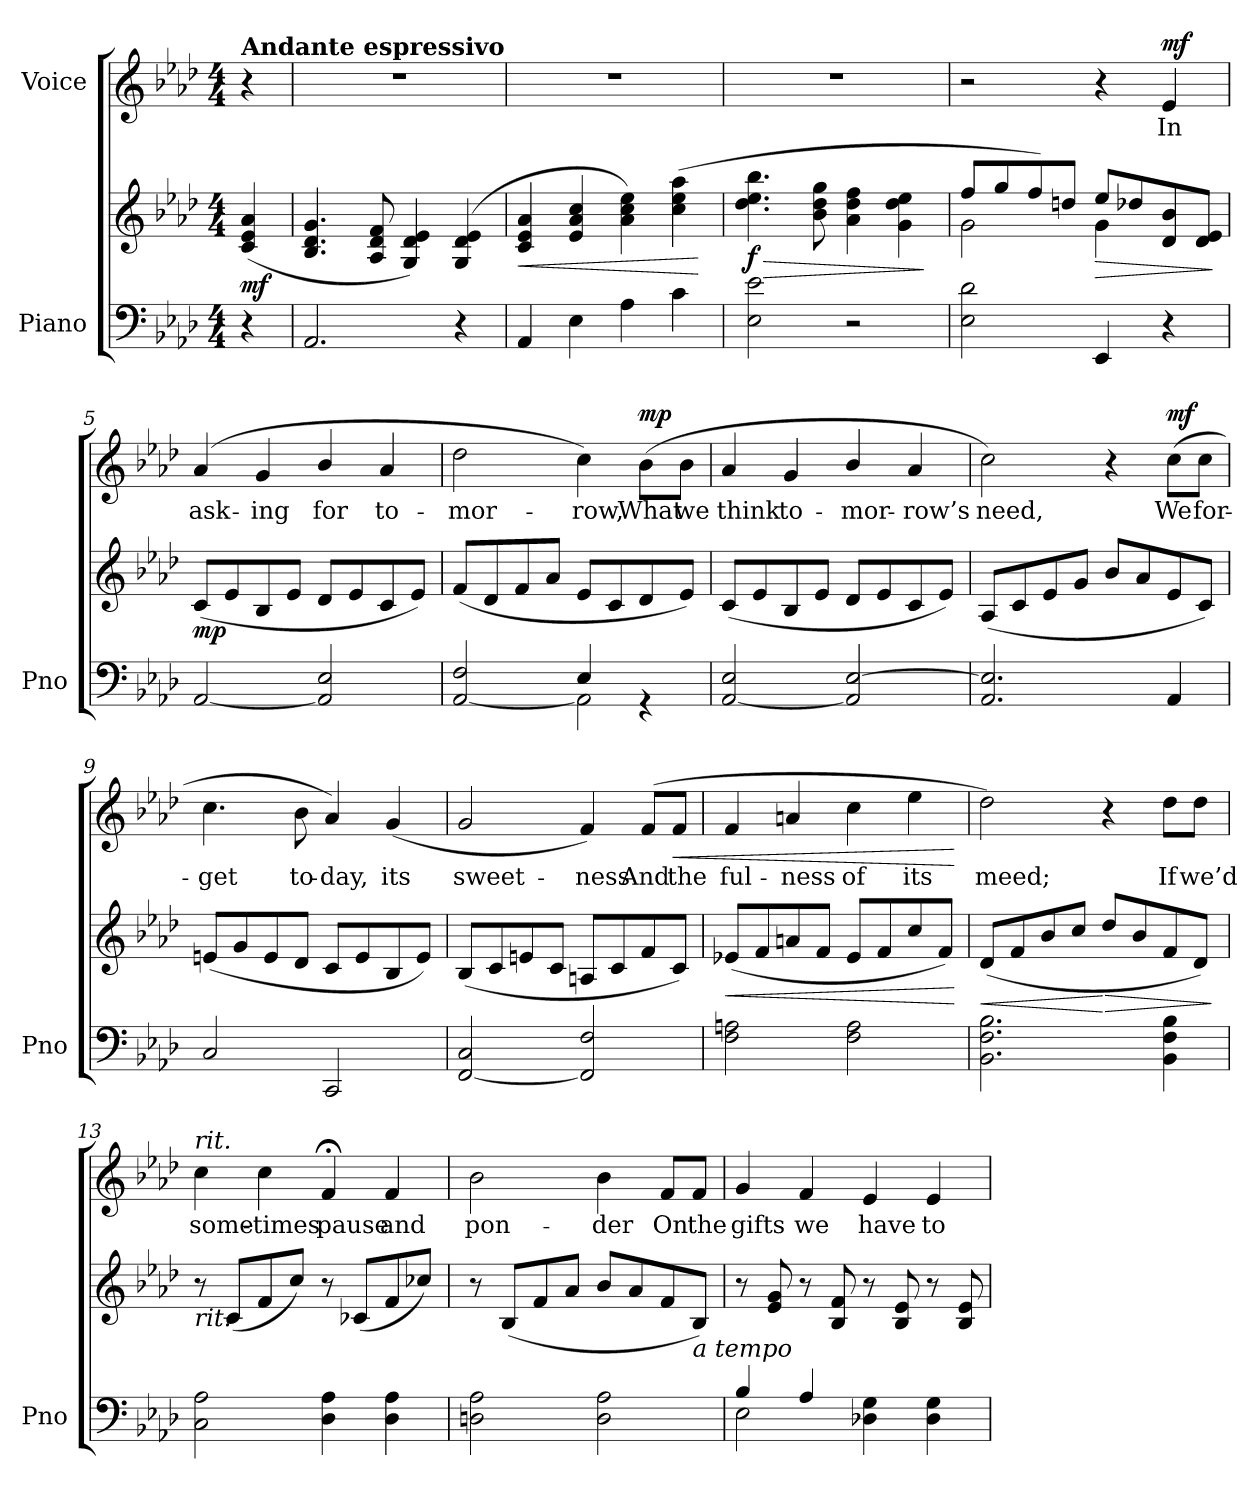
**kern	**kern	**dynam	**kern	**text	**dynam
*part2	*part2	*part2	*part1	*part1	*part1
*staff3	*staff2	*staff2/3	*staff1	*staff1	*staff1
*I"Piano	*	*	*I"Voice	*	*
*I'Pno	*	*	*	*	*
*clefF4	*clefG2	*	*clefG2	*	*
*k[b-e-a-d-]	*k[b-e-a-d-]	*	*k[b-e-a-d-]	*	*
*M4/4	*M4/4	*	*M4/4	*	*
=	=	=	=	=	=
!	!	!	!LO:TX:a:B:t=Andante espressivo	!	!
!	!	!LO:DY:b	!	!	!
4r	(>4c/ 4e-/ 4a-/	mf	4r	.	.
=1	=1	=1	=1	=1	=1
2.AA-/	4.B-/ 4.d-/ 4.g/	.	1r	.	.
.	8A-/ 8d-/ 8f/	.	.	.	.
.	4G/ 4d-/ 4e-/)	.	.	.	.
4r	(>4G/ 4d-/ 4e-/	.	.	.	.
=2	=2	=2	=2	=2	=2
!	!	!LO:HP:b	!	!	!
4AA-/	4c/ 4e-/ 4a-/	<	1r	.	.
4E-\	4e-/ 4a-/ 4cc/	.	.	.	.
4A-\	4a-\ 4cc\ 4ee-\)	.	.	.	.
4c\	(>4cc\ 4ee-\ 4aa-\	.	.	.	.
.	.	[	.	.	.
=3	=3	=3	=3	=3	=3
!	!	!LO:HP:b	!	!	!
!	!	!LO:DY:n=1:b	!	!	!
2E-\ 2e-\	4.dd-\ 4.ee-\ 4.bb-\	> f	1r	.	.
.	8b-\ 8dd-\ 8gg\	.	.	.	.
2r	4a-\ 4dd-\ 4ff\	.	.	.	.
.	4g\ 4dd-\ 4ee-\	.	.	.	.
.	.	]	.	.	.
=4	=4	=4	=4	=4	=4
*	*^	*	*	*	*
2E-\ 2d-\	8ff/L	2g\	.	2r	.	.
.	8gg/	.	.	.	.	.
.	8ff/)	.	.	.	.	.
.	8ddn/J	.	.	.	.	.
!	!	!	!LO:HP:b	!	!	!
4EE-/	8ee-/L	4g\	>	4r	.	.
.	8dd-X/	.	.	.	.	.
!	!	!	!	!	!LO:LY:b	!LO:DY:a
4r	8d-/ 8b-/	4ryy	.	4e-/	In	mf
.	8d-/ 8e-/J	.	.	.	.	.
*	*v	*v	*	*	*	*
.	.	]	.	.	.
!!LO:LB:g=z
=5	=5	=5	=5	=5	=5
!	!	!LO:DY:b	!	!LO:LY:b	!
[2AA-/	(<8c/L	mp	(>4a-/	ask-	.
.	8e-/	.	.	.	.
!	!	!	!	!LO:LY:b	!
.	8B-/	.	4g/	-ing	.
.	8e-/J	.	.	.	.
!	!	!	!	!LO:LY:b	!
2AA-/] 2E-/	8d-/L	.	4b-/	for	.
.	8e-/	.	.	.	.
!	!	!	!	!LO:LY:b	!
.	8c/	.	4a-/	to-	.
.	8e-/J)	.	.	.	.
=6	=6	=6	=6	=6	=6
*^	*	*	*	*	*
!	!	!	!	!	!LO:LY:b	!
[2AA-/ 2F/	2ryy	(<8f/L	.	2dd-\	-mor-	.
.	.	8d-/	.	.	.	.
.	.	8f/	.	.	.	.
.	.	8a-/J	.	.	.	.
!	!	!	!	!	!LO:LY:b	!
4E-/	2AA-\]	8e-/L	.	4cc\)	-row,	.
.	.	8c/	.	.	.	.
!	!	!	!	!	!LO:LY:b	!LO:DY:a
4rGG	.	8d-/	.	(>8b-\L	What	mp
!	!	!	!	!	!LO:LY:b	!
.	.	8e-/J)	.	8b-\J	we	.
*v	*v	*	*	*	*	*
=7	=7	=7	=7	=7	=7
!	!	!	!	!LO:LY:b	!
[2AA-/ 2E-/	(<8c/L	.	4a-/	think	.
.	8e-/	.	.	.	.
!	!	!	!	!LO:LY:b	!
.	8B-/	.	4g/	to-	.
.	8e-/J	.	.	.	.
!	!	!	!	!LO:LY:b	!
2AA-/] [2E-/	8d-/L	.	4b-/	-mor-	.
.	8e-/	.	.	.	.
!	!	!	!	!LO:LY:b	!
.	8c/	.	4a-/	-row’s	.
.	8e-/J)	.	.	.	.
=8	=8	=8	=8	=8	=8
!	!	!	!	!LO:LY:b	!
2.AA-/ 2.E-/]	(<8A-/L	.	2cc\)	need,	.
.	8c/	.	.	.	.
.	8e-/	.	.	.	.
.	8g/J	.	.	.	.
.	8b-/L	.	4r	.	.
.	8a-/	.	.	.	.
!	!	!	!	!LO:LY:b	!LO:DY:a
4AA-/	8e-/	.	(>8cc\L	We	mf
!	!	!	!	!LO:LY:b	!
.	8c/J)	.	8cc\J	for-	.
!!LO:LB:g=z
=9	=9	=9	=9	=9	=9
!	!	!	!	!LO:LY:b	!
2C/	(<8en/L	.	4.cc\	-get	.
.	8g/	.	.	.	.
.	8e/	.	.	.	.
!	!	!	!	!LO:LY:b	!
.	8d-/J	.	8b-\	to-	.
!	!	!	!	!LO:LY:b	!
2CC/	8c/L	.	4a-/)	-day,	.
.	8e/	.	.	.	.
!	!	!	!	!LO:LY:b	!
.	8B-/	.	(>4g/	its	.
.	8e/J)	.	.	.	.
=10	=10	=10	=10	=10	=10
!	!	!	!	!LO:LY:b	!
[2FF/ 2C/	(<8B-/L	.	2g/	sweet-	.
.	8c/	.	.	.	.
.	8en/	.	.	.	.
.	8c/J	.	.	.	.
!	!	!	!	!LO:LY:b	!
2FF/] 2F/	8An/L	.	4f/)	-ness	.
.	8c/	.	.	.	.
!	!	!	!	!LO:LY:b	!
.	8f/	.	(>8f/L	And	.
!	!	!	!	!LO:LY:b	!LO:HP:b
.	8c/J)	.	8f/J	the	<
=11	=11	=11	=11	=11	=11
!	!	!LO:HP:b	!	!LO:LY:b	!
2F\ 2An\	(<8e-X/L	<	4f/	ful-	.
.	8f/	.	.	.	.
!	!	!	!	!LO:LY:b	!
.	8an/	.	4an/	-ness	.
.	8f/J	.	.	.	.
!	!	!	!	!LO:LY:b	!
2F\ 2A\	8e-/L	.	4cc\	of	.
.	8f/	.	.	.	.
!	!	!	!	!LO:LY:b	!
.	8cc/	.	4ee-\	its	.
.	8f/J)	.	.	.	.
.	.	[	.	.	[
=12	=12	=12	=12	=12	=12
!	!	!LO:HP:b	!	!LO:LY:b	!
2.BB-\ 2.F\ 2.B-\	(<8d-/L	<	2dd-\)	meed;	.
.	8f/	.	.	.	.
.	8b-/	.	.	.	.
.	8cc/J	.	.	.	.
!	!	!LO:HP:n=1:b	!	!	!
.	8dd-/L	[ >	4r	.	.
.	8b-/	.	.	.	.
!	!	!	!	!LO:LY:b	!
4BB-\ 4F\ 4B-\	8f/	.	8dd-\L	If	.
!	!	!	!	!LO:LY:b	!
.	8d-/J)	.	8dd-\J	we’d	.
.	.	]	.	.	.
!!LO:PB:g=z
=13	=13	=13	=13	=13	=13
*	*	*	*MM90	*	*
!	!	!	!LO:TX:a:i:t=rit.	!	!
!	!LO:TX:b:i:t=rit.	!	!	!	!
!	!	!	!	!LO:LY:b	!
2C\ 2A-\	8r	.	4cc\	some-	.
.	(<8c/L	.	.	.	.
!	!	!	!	!LO:LY:b	!
.	8f/	.	4cc\	-times	.
.	8cc/J)	.	.	.	.
!	!	!	!	!LO:LY:b	!
4D-\ 4A-\	8r	.	4f;</	pause	.
.	(<8c-X/L	.	.	.	.
!	!	!	!	!LO:LY:b	!
4D-\ 4A-\	8f/	.	4f/	and	.
.	8cc-X/J)	.	.	.	.
=14	=14	=14	=14	=14	=14
*	*	*	*MM88	*	*
!	!	!	!	!LO:LY:b	!
2Dn\ 2A-\	8r	.	2b-\	pon-	.
.	(<8B-/L	.	.	.	.
.	8f/	.	.	.	.
.	8a-/J	.	.	.	.
!	!	!	!	!LO:LY:b	!
2D\ 2A-\	8b-/L	.	4b-\	-der	.
.	8a-/	.	.	.	.
*	*	*	*MM92	*	*
!	!	!	!	!LO:LY:b	!
.	8f/	.	8f/L	On	.
!	!LO:TX:b:i:t=a  tempo	!	!	!	!
!	!	!	!	!LO:LY:b	!
.	8B-/J)	.	8f/J	the	.
=15	=15	=15	=15	=15	=15
*^	*	*	*	*	*
!	!	!	!	!	!LO:LY:b	!
4B-/	2E-\	8r	.	4g/	gifts	.
.	.	8e-/ 8g/	.	.	.	.
!	!	!	!	!	!LO:LY:b	!
4A-/	.	8r	.	4f/	we	.
.	.	8B-/ 8f/	.	.	.	.
!	!	!	!	!	!LO:LY:b	!
4D-X\ 4G\	2ryy	8r	.	4e-/	have	.
.	.	8B-/ 8e-/	.	.	.	.
!	!	!	!	!	!LO:LY:b	!
4D-\ 4G\	.	8r	.	4e-/	to-	.
.	.	8B-/ 8e-/	.	.	.	.
*v	*v	*	*	*	*	*
=	=	=	=	=	=
*-	*-	*-	*-	*-	*-
